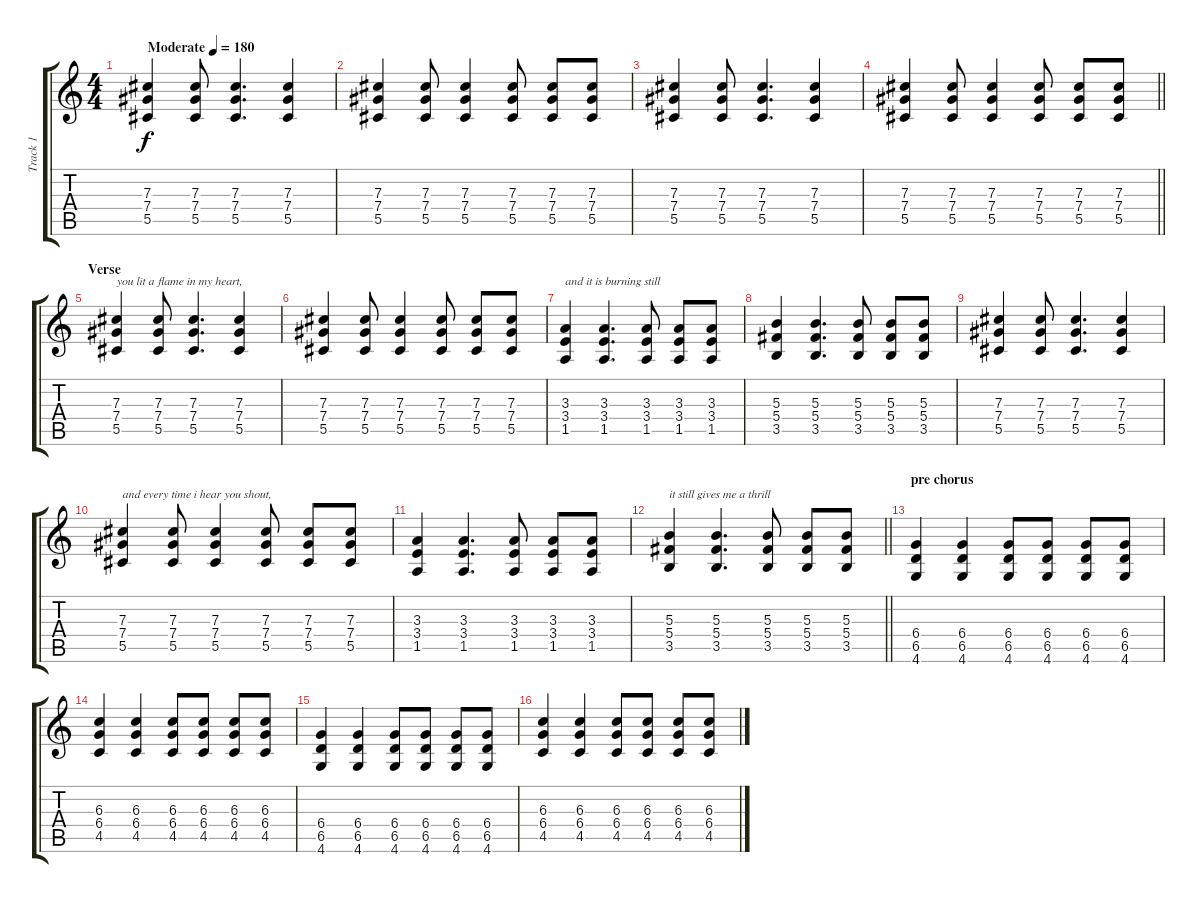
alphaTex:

\track ("Track 1" "Track 1") {instrument distortionguitar}
\staff {score tabs}
\tuning (Eb4 Bb3 Gb3 Db3 Ab2 Eb2) {hide}
\ts (4 4)
\tempo (180 "Moderate")
\clef g2
\ks c
(7.3 7.4 5.5).4{dy f instrument distortionguitar} (7.3 7.4 5.5).8 (7.3 7.4 5.5).4{d} (7.3 7.4 5.5).4 |
(7.3 7.4 5.5).4 (7.3 7.4 5.5).8 (7.3 7.4 5.5).4 (7.3 7.4 5.5).8 (7.3 7.4 5.5).8 (7.3 7.4 5.5).8 |
(7.3 7.4 5.5).4 (7.3 7.4 5.5).8 (7.3 7.4 5.5).4{d} (7.3 7.4 5.5).4 |
\barLineRight lightlight
(7.3 7.4 5.5).4 (7.3 7.4 5.5).8 (7.3 7.4 5.5).4 (7.3 7.4 5.5).8 (7.3 7.4 5.5).8 (7.3 7.4 5.5).8 |
\section ("" "Verse")
(7.3 7.4 5.5).4{txt "you lit a flame in my heart, "} (7.3 7.4 5.5).8 (7.3 7.4 5.5).4{d} (7.3 7.4 5.5).4 |
(7.3 7.4 5.5).4 (7.3 7.4 5.5).8 (7.3 7.4 5.5).4 (7.3 7.4 5.5).8 (7.3 7.4 5.5).8 (7.3 7.4 5.5).8 |
(3.3 3.4 1.5).4{txt "and it is burning still"} (3.3 3.4 1.5).4{d} (3.3 3.4 1.5).8 (3.3 3.4 1.5).8 (3.3 3.4 1.5).8 |
(5.3 5.4 3.5).4 (5.3 5.4 3.5).4{d} (5.3 5.4 3.5).8 (5.3 5.4 3.5).8 (5.3 5.4 3.5).8 |
(7.3 7.4 5.5).4 (7.3 7.4 5.5).8 (7.3 7.4 5.5).4{d} (7.3 7.4 5.5).4 |
(7.3 7.4 5.5).4{txt "and every time i hear you shout,"} (7.3 7.4 5.5).8 (7.3 7.4 5.5).4 (7.3 7.4 5.5).8 (7.3 7.4 5.5).8 (7.3 7.4 5.5).8 |
(3.3 3.4 1.5).4 (3.3 3.4 1.5).4{d} (3.3 3.4 1.5).8 (3.3 3.4 1.5).8 (3.3 3.4 1.5).8 |
\barLineRight lightlight
(5.3 5.4 3.5).4{txt "it still gives me a thrill"} (5.3 5.4 3.5).4{d} (5.3 5.4 3.5).8 (5.3 5.4 3.5).8 (5.3 5.4 3.5).8 |
\section ("" "pre chorus")
(6.4 6.5 4.6).4 (6.4 6.5 4.6).4 (6.4 6.5 4.6).8 (6.4 6.5 4.6).8 (6.4 6.5 4.6).8 (6.4 6.5 4.6).8 |
(6.3 6.4 4.5).4 (6.3 6.4 4.5).4 (6.3 6.4 4.5).8 (6.3 6.4 4.5).8 (6.3 6.4 4.5).8 (6.3 6.4 4.5).8 |
(6.4 6.5 4.6).4 (6.4 6.5 4.6).4 (6.4 6.5 4.6).8 (6.4 6.5 4.6).8 (6.4 6.5 4.6).8 (6.4 6.5 4.6).8 |
(6.3 6.4 4.5).4 (6.3 6.4 4.5).4 (6.3 6.4 4.5).8 (6.3 6.4 4.5).8 (6.3 6.4 4.5).8 (6.3 6.4 4.5).8
